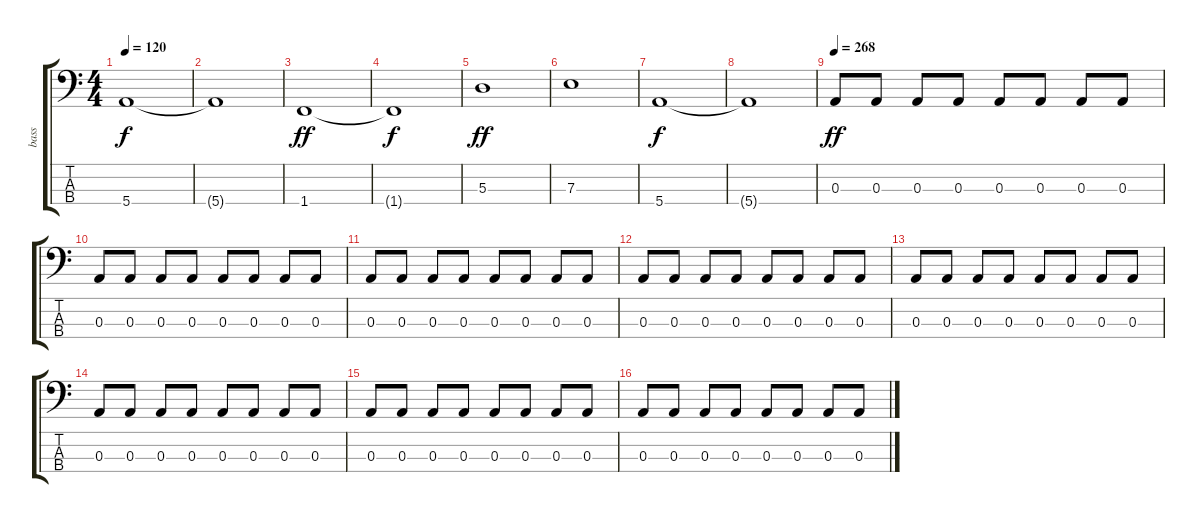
\track ("bass" "bass") {instrument slapbass1}
\staff {score tabs}
\tuning (G2 D2 A1 E1) {hide}
\ts (4 4)
\tempo 120
\clef f4
\ks c
5.4.1{dy f instrument slapbass1} |
5.4{t}.1 |
1.4.1{dy ff} |
1.4{t}.1{dy f} |
5.3.1{dy ff} |
7.3.1 |
5.4.1{dy f} |
5.4{t}.1 |
\tempo 268
0.3.8{dy ff} 0.3.8 0.3.8 0.3.8 0.3.8 0.3.8 0.3.8 0.3.8 |
0.3.8 0.3.8 0.3.8 0.3.8 0.3.8 0.3.8 0.3.8 0.3.8 |
0.3.8 0.3.8 0.3.8 0.3.8 0.3.8 0.3.8 0.3.8 0.3.8 |
0.3.8 0.3.8 0.3.8 0.3.8 0.3.8 0.3.8 0.3.8 0.3.8 |
0.3.8 0.3.8 0.3.8 0.3.8 0.3.8 0.3.8 0.3.8 0.3.8 |
0.3.8 0.3.8 0.3.8 0.3.8 0.3.8 0.3.8 0.3.8 0.3.8 |
0.3.8 0.3.8 0.3.8 0.3.8 0.3.8 0.3.8 0.3.8 0.3.8 |
0.3.8 0.3.8 0.3.8 0.3.8 0.3.8 0.3.8 0.3.8 0.3.8
